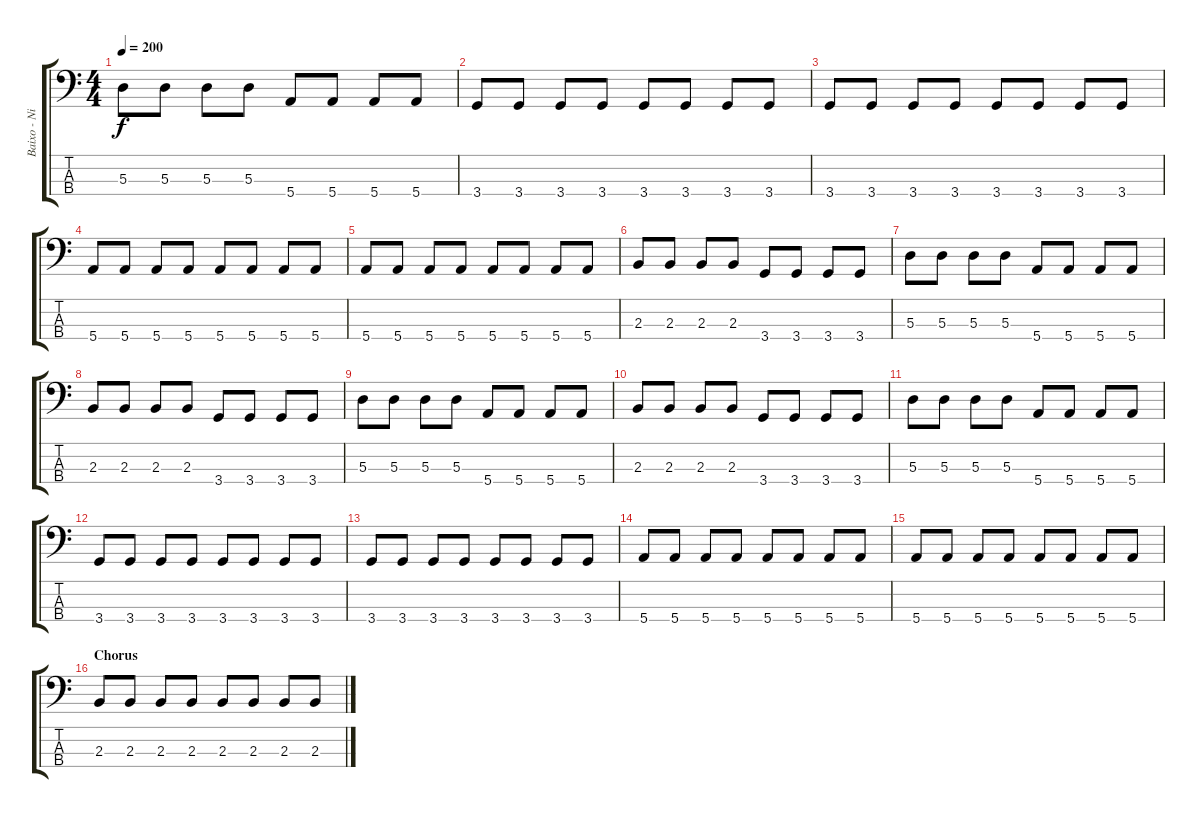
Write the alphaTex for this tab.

\track ("Baixo - Nikola" "Baixo - Ni") {instrument electricbasspick}
\staff {score tabs}
\tuning (G2 D2 A1 E1) {hide}
\ts (4 4)
\tempo 200
\clef f4
\ks c
5.3.8{dy f} 5.3.8 5.3.8 5.3.8 5.4.8 5.4.8 5.4.8 5.4.8 |
3.4.8 3.4.8 3.4.8 3.4.8 3.4.8 3.4.8 3.4.8 3.4.8 |
3.4.8 3.4.8 3.4.8 3.4.8 3.4.8 3.4.8 3.4.8 3.4.8 |
5.4.8 5.4.8 5.4.8 5.4.8 5.4.8 5.4.8 5.4.8 5.4.8 |
5.4.8 5.4.8 5.4.8 5.4.8 5.4.8 5.4.8 5.4.8 5.4.8 |
2.3.8 2.3.8 2.3.8 2.3.8 3.4.8 3.4.8 3.4.8 3.4.8 |
5.3.8 5.3.8 5.3.8 5.3.8 5.4.8 5.4.8 5.4.8 5.4.8 |
2.3.8 2.3.8 2.3.8 2.3.8 3.4.8 3.4.8 3.4.8 3.4.8 |
5.3.8 5.3.8 5.3.8 5.3.8 5.4.8 5.4.8 5.4.8 5.4.8 |
2.3.8 2.3.8 2.3.8 2.3.8 3.4.8 3.4.8 3.4.8 3.4.8 |
5.3.8 5.3.8 5.3.8 5.3.8 5.4.8 5.4.8 5.4.8 5.4.8 |
3.4.8 3.4.8 3.4.8 3.4.8 3.4.8 3.4.8 3.4.8 3.4.8 |
3.4.8 3.4.8 3.4.8 3.4.8 3.4.8 3.4.8 3.4.8 3.4.8 |
5.4.8 5.4.8 5.4.8 5.4.8 5.4.8 5.4.8 5.4.8 5.4.8 |
5.4.8 5.4.8 5.4.8 5.4.8 5.4.8 5.4.8 5.4.8 5.4.8 |
\section ("" "Chorus")
2.3.8 2.3.8 2.3.8 2.3.8 2.3.8 2.3.8 2.3.8 2.3.8
